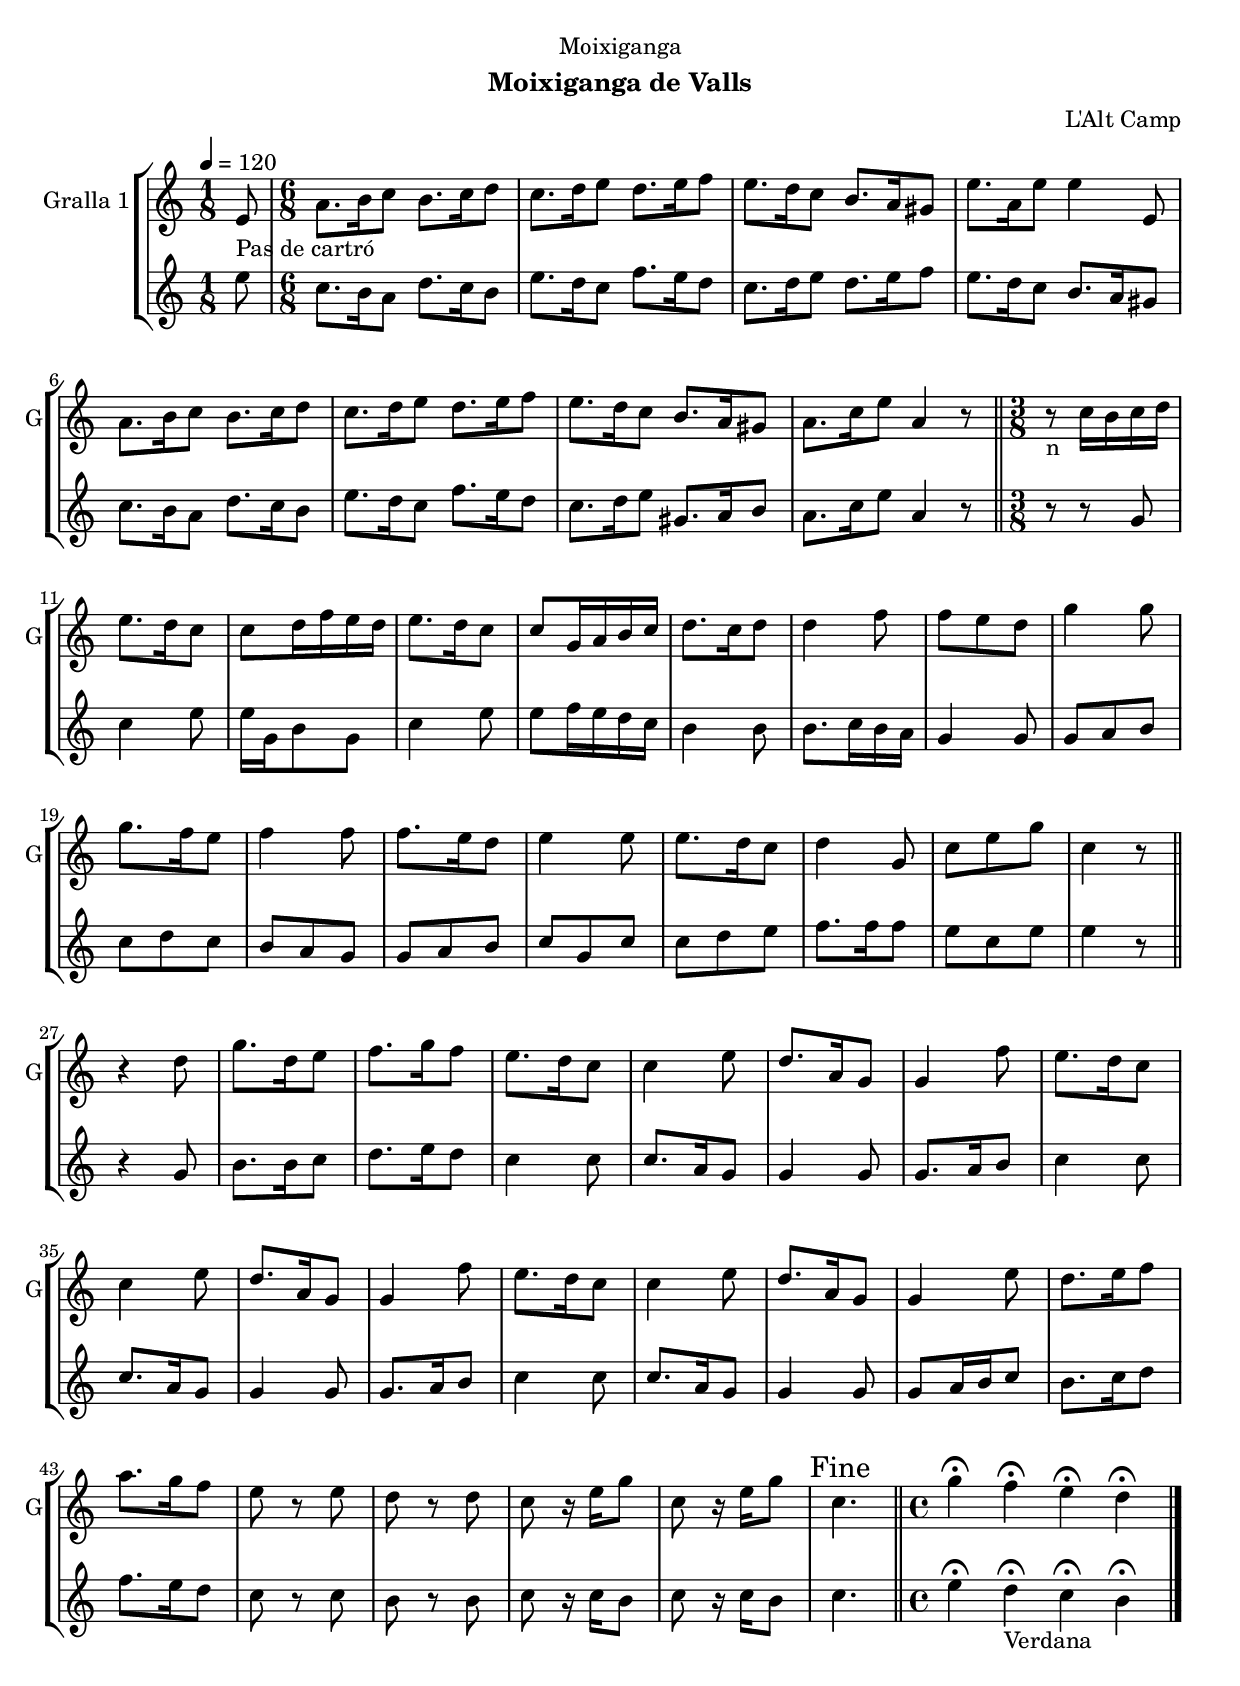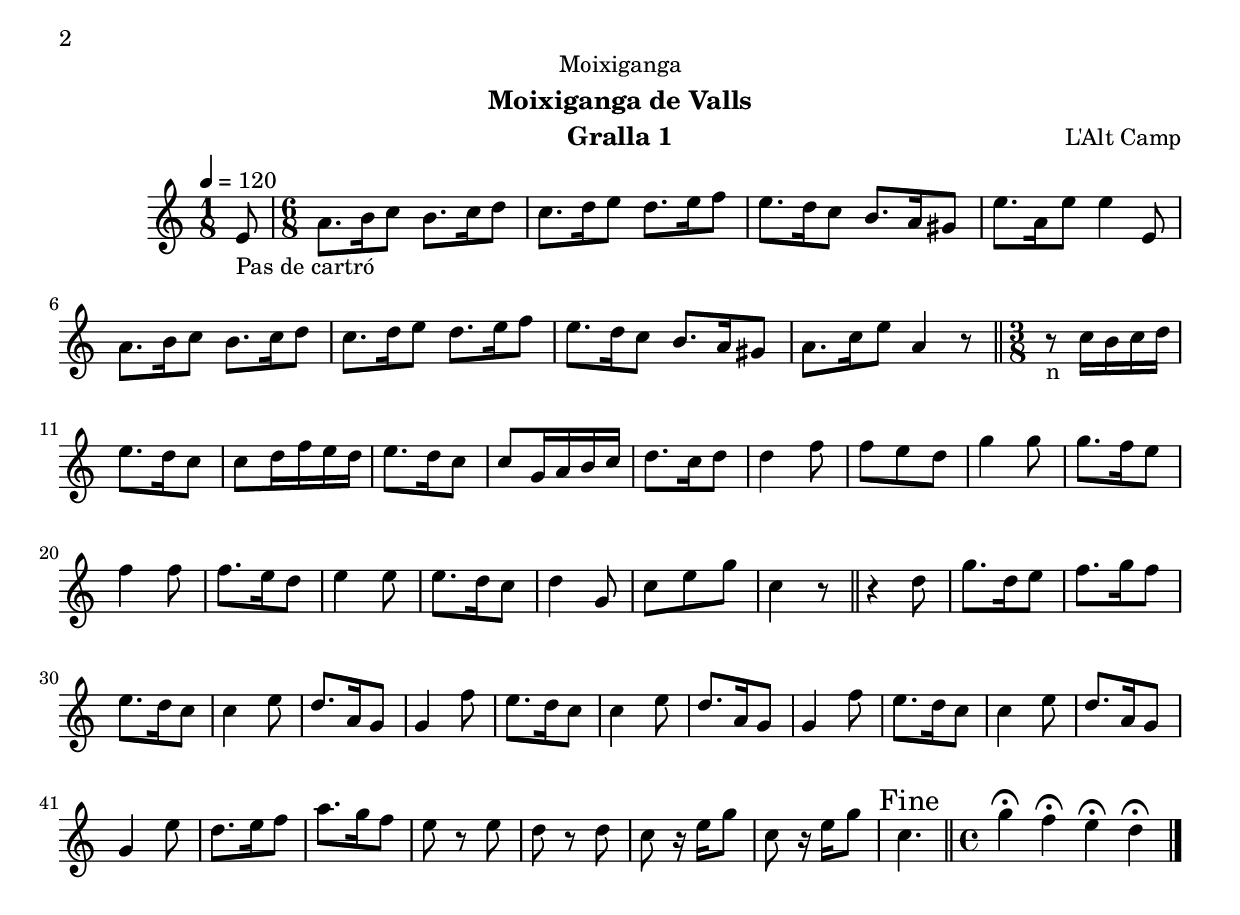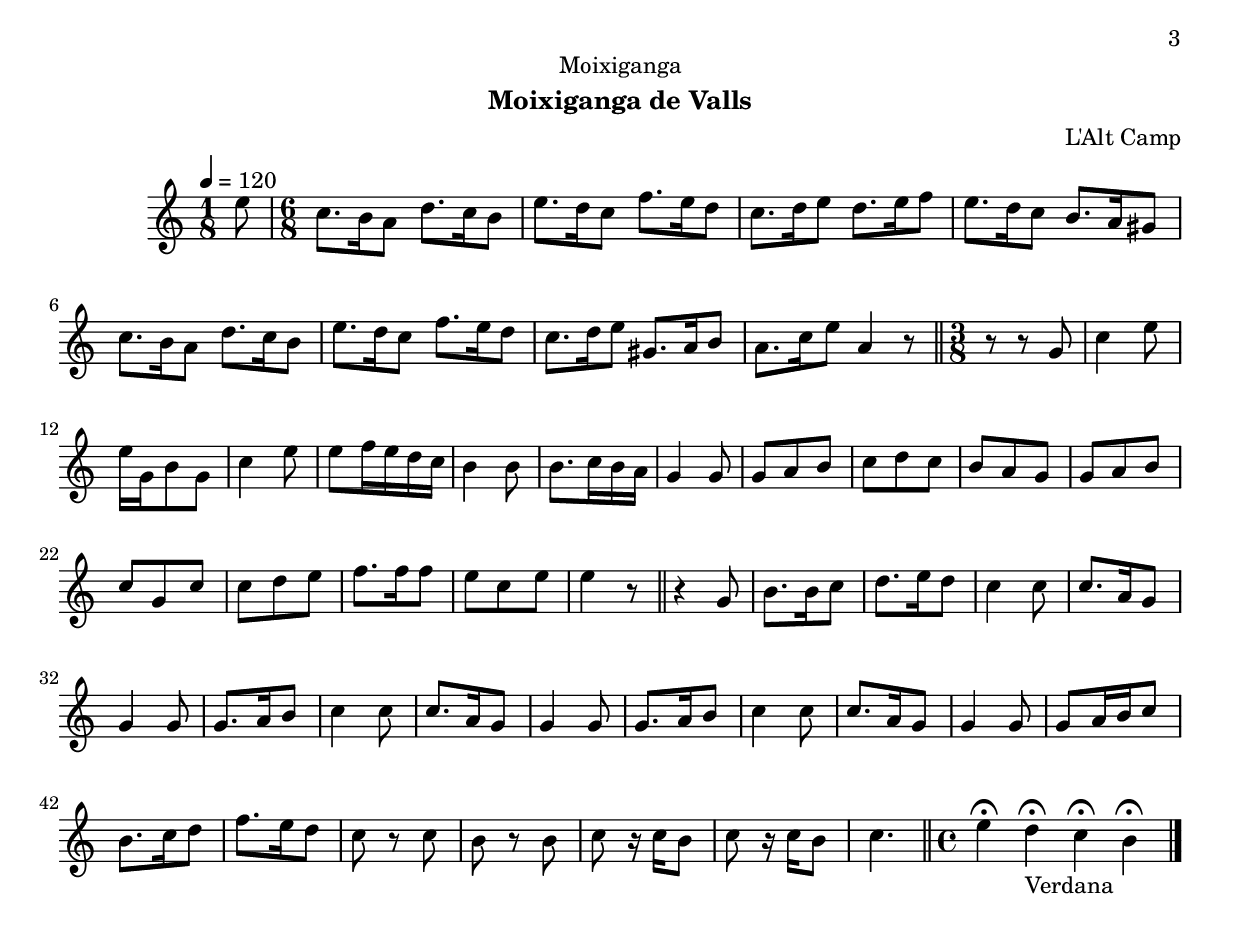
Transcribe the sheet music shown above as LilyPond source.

\version "2.22.1"

\header {
  dedication="Moixiganga"
  title=""
  subtitle="Moixiganga de Valls"
  subsubtitle=""
  poet=""
  meter=""
  piece=""
  composer="L'Alt Camp"
  arranger=""
  opus=""
  instrument=""
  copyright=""
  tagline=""
}

liniaroAa =
\relative e'
{
  \tempo 4=120
  \clef treble
  \key c \major
  \time 1/8
  e8 _"Pas de cartró"  |
  \time 6/8   a8. b16 c8 b8. c16 d8  |
  c8. d16 e8 d8. e16 f8  |
  e8. d16 c8 b8. a16 gis8  |
  %05
  e'8. a,16 e'8 e4 e,8  |
  a8. b16 c8 b8. c16 d8  |
  c8. d16 e8 d8. e16 f8  |
  e8. d16 c8 b8. a16 gis8  |
  a8. c16 e8 a,4 r8  \bar "||"
  %10
  \time 3/8   r8 _"n" c16 b c d  |
  e8. d16 c8  |
  c8 d16 f e d  |
  e8. d16 c8  |
  c8 g16 a b c  |
  %15
  d8. c16 d8  |
  d4 f8  |
  f8 e d  |
  g4 g8  |
  g8. f16 e8  |
  %20
  f4 f8  |
  f8. e16 d8  |
  e4 e8  |
  e8. d16 c8  |
  d4 g,8  |
  %25
  c8 e g  |
  c,4 r8  \bar "||"
  r4  d8  |
  g8. d16 e8  |
  f8. g16 f8  |
  %30
  e8. d16 c8  |
  c4 e8  |
  d8. a16 g8  |
  g4 f'8  |
  e8. d16 c8  |
  %35
  c4 e8  |
  d8. a16 g8  |
  g4 f'8  |
  e8. d16 c8  |
  c4 e8  |
  %40
  d8. a16 g8  |
  g4 e'8  |
  d8. e16 f8  |
  a8. g16 f8  |
  e8 r e  |
  %45
  d8 r d  |
  c8 r16 e g8  |
  c,8 r16 e g8  |
  \mark "Fine" c,4.  \bar "||"
  \time 4/4   g'4\fermata f\fermata e\fermata d\fermata  \bar "|."
}

liniaroAb =
\relative e''
{
  \tempo 4=120
  \clef treble
  \key c \major
  \time 1/8
  e8  |
  \time 6/8   c8. b16 a8 d8. c16 b8  |
  e8. d16 c8 f8. e16 d8  |
  c8. d16 e8 d8. e16 f8  |
  %05
  e8. d16 c8 b8. a16 gis8  |
  c8. b16 a8 d8. c16 b8  |
  e8. d16 c8 f8. e16 d8  |
  c8. d16 e8 gis,8. a16 b8  |
  a8. c16 e8 a,4 r8  \bar "||"
  %10
  \time 3/8   r8 r g  |
  c4 e8  |
  e16 g, b8 g  |
  c4 e8  |
  e8 f16 e d c  |
  %15
  b4 b8  |
  b8. c16 b a  |
  g4 g8  |
  g8 a b  |
  c8 d c  |
  %20
  b8 a g  |
  g8 a b  |
  c8 g c  |
  c8 d e  |
  f8. f16 f8  |
  %25
  e8 c e  |
  e4 r8  \bar "||"
  r4 g,8  |
  b8. b16 c8  |
  d8. e16 d8  |
  %30
  c4 c8  |
  c8. a16 g8  |
  g4 g8  |
  g8. a16 b8  |
  c4 c8  |
  %35
  c8. a16 g8  |
  g4 g8  |
  g8. a16 b8  |
  c4 c8  |
  c8. a16 g8  |
  %40
  g4 g8  |
  g8 a16 b c8  |
  b8. c16 d8  |
  f8. e16 d8  |
  c8 r c  |
  %45
  b8 r b  |
  c8 r16 c b8  |
  c8 r16 c b8  |
  c4.  \bar "||"
  \time 4/4   e4\fermata d\fermata _"Verdana" c\fermata b\fermata  \bar "|."
}

\bookpart {
  \score {
    \new StaffGroup {
      \override Score.RehearsalMark #'self-alignment-X = #LEFT
      <<
        \new Staff \with {instrumentName = #"Gralla 1" shortInstrumentName = #"G"} \liniaroAa
        \new Staff \with {instrumentName = #"" shortInstrumentName = #" "} \liniaroAb
      >>
    }
    \layout {}
  }
  \score { \unfoldRepeats
    \new StaffGroup {
      \override Score.RehearsalMark #'self-alignment-X = #LEFT
      <<
        \new Staff \with {instrumentName = #"Gralla 1" shortInstrumentName = #"G"} \liniaroAa
        \new Staff \with {instrumentName = #"" shortInstrumentName = #" "} \liniaroAb
      >>
    }
    \midi {
      \set Staff.midiInstrument = "oboe"
      \set DrumStaff.midiInstrument = "drums"
    }
  }
}

\bookpart {
  \header {instrument="Gralla 1"}
  \score {
    \new StaffGroup {
      \override Score.RehearsalMark #'self-alignment-X = #LEFT
      <<
        \new Staff \liniaroAa
      >>
    }
    \layout {}
  }
  \score { \unfoldRepeats
    \new StaffGroup {
      \override Score.RehearsalMark #'self-alignment-X = #LEFT
      <<
        \new Staff \liniaroAa
      >>
    }
    \midi {
      \set Staff.midiInstrument = "oboe"
      \set DrumStaff.midiInstrument = "drums"
    }
  }
}

\bookpart {
  \header {instrument=""}
  \score {
    \new StaffGroup {
      \override Score.RehearsalMark #'self-alignment-X = #LEFT
      <<
        \new Staff \liniaroAb
      >>
    }
    \layout {}
  }
  \score { \unfoldRepeats
    \new StaffGroup {
      \override Score.RehearsalMark #'self-alignment-X = #LEFT
      <<
        \new Staff \liniaroAb
      >>
    }
    \midi {
      \set Staff.midiInstrument = "oboe"
      \set DrumStaff.midiInstrument = "drums"
    }
  }
}

